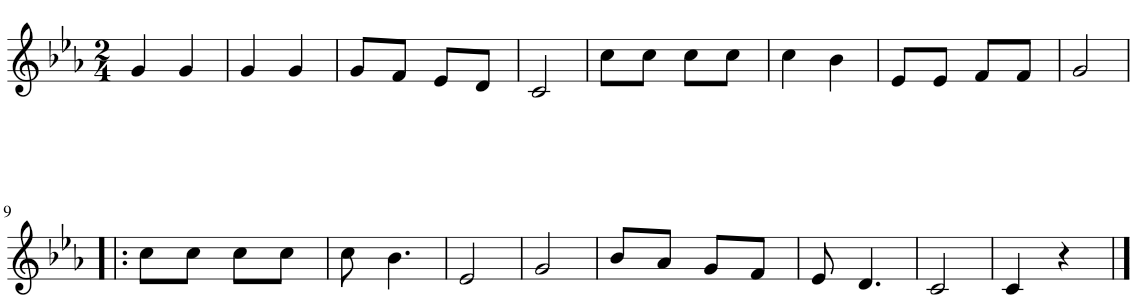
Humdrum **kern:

**kern
*part1
*staff1
*I"Voice
*clefG2
*k[b-e-a-]
*M2/4
=1
4g/
4g/
=2
4g/
4g/
=3
8g/L
8f/J
8e-/L
8d/J
=4
2c/
=5
8cc\L
8cc\J
8cc\L
8cc\J
=6
4cc\
4b-\
=7
8e-/L
8e-/J
8f/L
8f/J
=8
2g/
!!LO:LB:g=z
=9!|:
8cc\L
8cc\J
8cc\L
8cc\J
=10
8cc\
4.b-\
=11
2e-/
=12
2g/
=13
8b-/L
8a-/J
8g/L
8f/J
=14
8e-/
4.d/
=15
2c/
=16
4c/
4r
==
*-
